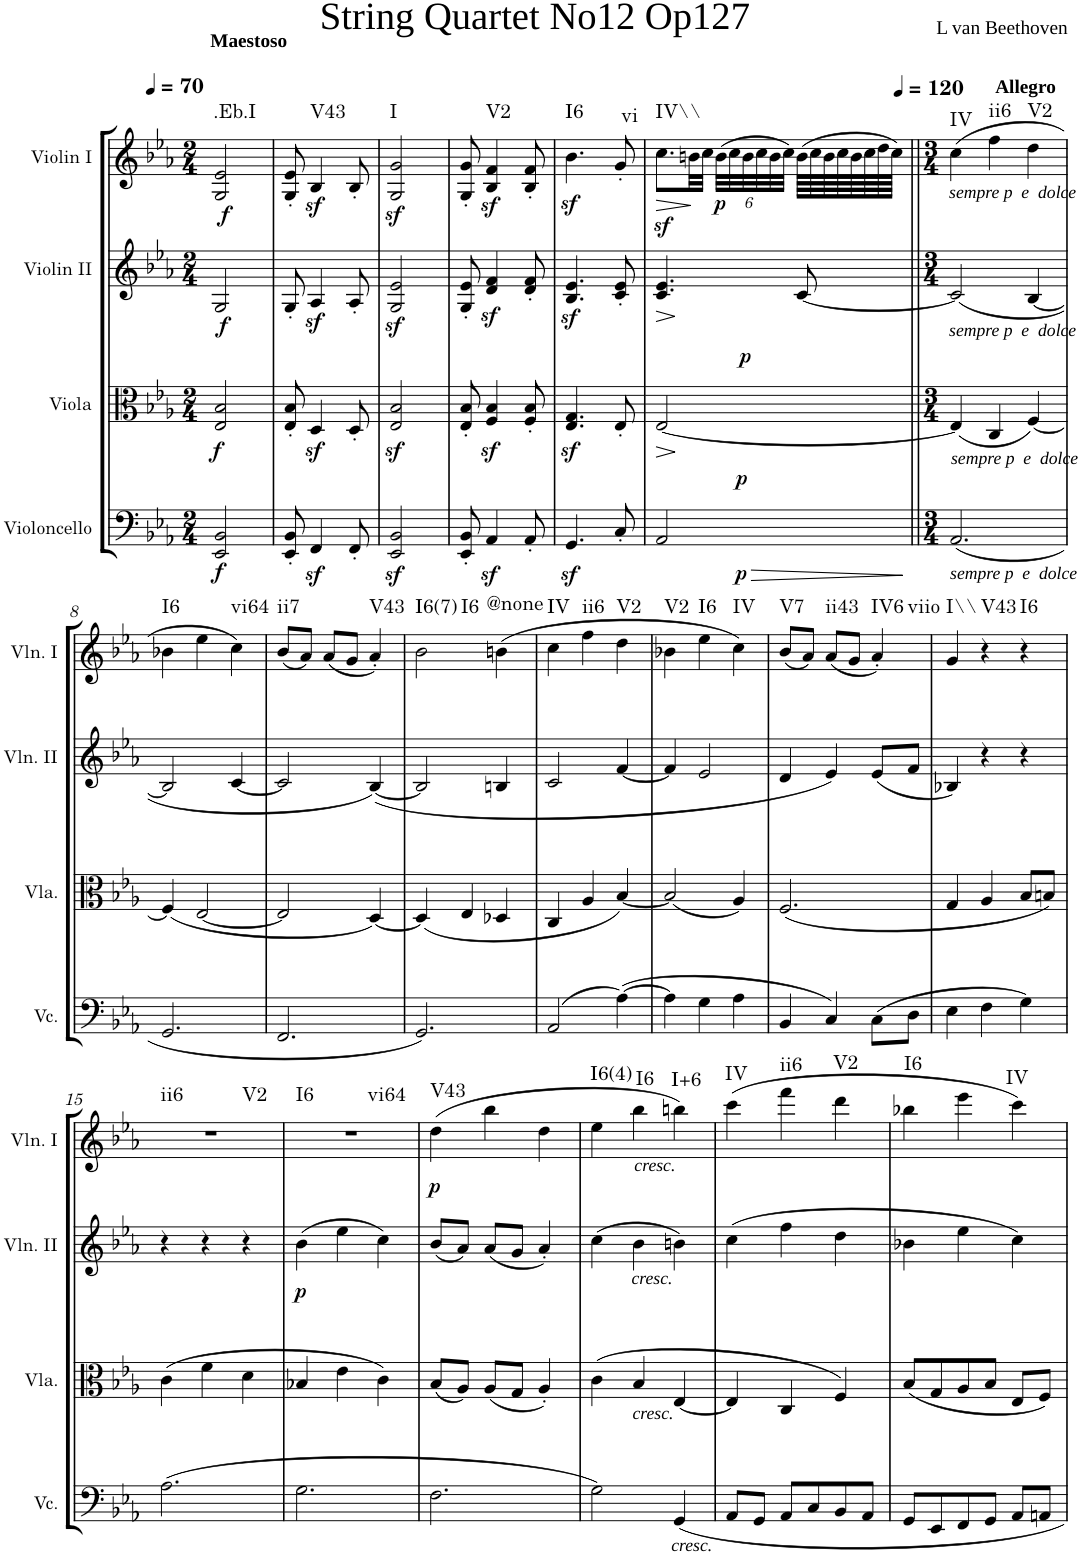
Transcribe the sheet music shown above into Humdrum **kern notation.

**kern	**dynam	**kern	**dynam	**kern	**dynam	**kern	**dynam	**harte
*part4	*part4	*part3	*part3	*part2	*part2	*part1	*part1	*part1
*staff4	*staff4	*staff3	*staff3	*staff2	*staff2	*staff1	*staff1	*
*I"Violoncello	*	*I"Viola	*	*I"Violin II	*	*I"Violin I	*	*
*I'Vc.	*	*I'Vla.	*	*I'Vln. II	*	*I'Vln. I	*	*
*clefF4	*	*clefC3	*	*clefG2	*	*clefG2	*	*
*k[b-e-a-]	*	*k[b-e-a-]	*	*k[b-e-a-]	*	*k[b-e-a-]	*	*
*E-:	*	*E-:	*	*E-:	*	*E-:	*	*
*M2/4	*	*M2/4	*	*M2/4	*	*M2/4	*	*
*MM70	*	*MM70	*	*MM70	*	*MM70	*	*
=1	=1	=1	=1	=1	=1	=1	=1	=1
!	!	!	!	!	!	!LO:TX:a:B:t=Maestoso	!	!
!	!LO:DY:b	!	!LO:DY:b	!	!LO:DY:b	!	!LO:DY:b	!LO:H:kt=.Eb.I
2EE-/ 2BB-/	f	2E-/ 2B-/	f	2G/	f	2G/ 2e-/	f	N
=2	=2	=2	=2	=2	=2	=2	=2	=2
8EE-/' 8BB-/'	.	8E-/' 8B-/'	.	8G'/	.	8G/' 8e-/'	.	.
!	!	!	!	!	!	!	!LO:DY:b	!LO:H:kt=V43
4FFz</	.	4Dz</	.	4A-z</	.	4B-/	sf	N
8FF'/	.	8D'/	.	8A-'/	.	8B-'/	.	.
=3	=3	=3	=3	=3	=3	=3	=3	=3
!	!	!	!	!	!	!	!LO:DY:b	!LO:H:kt=I
2EE-/z< 2BB-/z<	.	2E-/z< 2B-/z<	.	2G/z< 2e-/z<	.	2G/ 2g/	sf	N
=4	=4	=4	=4	=4	=4	=4	=4	=4
8EE-/' 8BB-/'	.	8E-/' 8B-/'	.	8G/' 8e-/'	.	8G/' 8g/'	.	.
!	!	!	!	!	!	!	!LO:DY:b	!LO:H:kt=V2
4AA-z</	.	4F/z< 4B-/z<	.	4d/z< 4f/z<	.	4B-/ 4f/	sf	N
8AA-'/	.	8F/' 8B-/'	.	8d/' 8f/'	.	8B-/' 8f/'	.	.
=5	=5	=5	=5	=5	=5	=5	=5	=5
!	!	!	!	!	!	!	!LO:DY:b	!LO:H:n=1:kt=I6
!	!	!	!	!	!	!	!	!LO:H:n=2:kt=vi
4.GGz</	.	4.E-/z< 4.G/z<	.	4.B-/z< 4.e-/z<	.	4.b-\	sf	N N
8C'/	.	8E-'/	.	8c/' 8e-/'	.	8g'/	.	.
=6	=6	=6	=6	=6	=6	=6	=6	=6
!	!LO:HP:b	!	!LO:HP:b	!	!LO:HP:b	!	!LO:HP:b	!
!	!LO:DY:n=1:b	!	!	!	!	!	!	!
!	!LO:DY:n=2:a	!	!LO:DY:n=1:a	!	!	!	!	!LO:H:kt=IV\\
2AA-/	> p p	[2E-/	> p	4.c/z> 4.e-/z>	>	8.cc\L	>	N
.	.	.	.	.	.	32bn\LL	.	.
.	.	.	.	.	.	32cc\JJJ	.	.
*	*	*	*	*	*	*Xbrackettup	*	*
!	!	!	!	!	!	!	!LO:DY:n=1:b	!
.	.	.	.	.	.	(48b\LLL	] p	.
.	.	.	.	.	.	48cc\	.	.
.	.	.	.	.	.	48b\	.	.
.	.	.	.	.	.	48cc\	.	.
.	.	.	.	.	.	48b\	.	.
.	.	.	.	.	.	48cc\JJJ)	.	.
.	.	.	.	[8c/	]	(64b\LLLL	.	.
.	.	.	.	.	.	64cc\	.	.
.	.	.	.	.	.	64b\	.	.
.	.	.	.	.	.	64cc\	.	.
.	.	.	.	.	.	64b\	.	.
.	.	.	.	.	.	64cc\	.	.
.	.	.	.	.	.	64dd\	.	.
.	.	.	.	.	.	64cc\JJJJ)	.	.
.	]	.	]	.	.	.	.	.
=7||	=7||	=7||	=7||	=7||	=7||	=7||	=7||	=7||
*M3/4	*	*M3/4	*	*M3/4	*	*M3/4	*	*
*	*	*	*	*	*	*MM120	*	*
!	!	!	!	!	!	!LO:TX:b:i:t=sempre p  e  dolce	!	!
!	!	!	!	!	!	!LO:TX:a:B:t=Allegro	!	!
!	!	!	!	!LO:TX:b:i:t=sempre p  e  dolce	!	!	!	!
!	!	!LO:TX:b:i:t=sempre p  e  dolce	!	!	!	!	!	!
!LO:TX:b:i:t=sempre p  e  dolce	!	!	!	!	!	!	!	!LO:H:kt=IV
(<2.AA-/	.	(4E-/]	.	(<2c/]	.	(4cc\	.	N
!	!	!	!	!	!	!	!	!LO:H:kt=ii6
.	.	4C/	.	.	.	4ff\	.	N
!	!	!	!	!	!	!	!	!LO:H:kt=V2
.	.	[4F/)	.	[4B-/	.	4dd\	.	N
!!LO:LB:g=z
=8	=8	=8	=8	=8	=8	=8	=8	=8
!	!	!	!	!	!	!	!	!LO:H:kt=I6
2.GG/	.	(<4F/]	.	2B-/]	.	4b-X\	.	N
.	.	[2E-/	.	.	.	4ee-\	.	.
!	!	!	!	!	!	!	!	!LO:H:kt=vi64
.	.	.	.	[4c/	.	4cc\)	.	N
=9	=9	=9	=9	=9	=9	=9	=9	=9
!	!	!	!	!	!	!	!	!LO:H:kt=ii7
2.FF/	.	2E-/]	.	2c/]	.	(8b-/L	.	N
.	.	.	.	.	.	8a-/J)	.	.
.	.	.	.	.	.	(8a-/L	.	.
.	.	.	.	.	.	8g/J	.	.
!	!	!	!	!	!	!	!	!LO:H:kt=V43
.	.	[4D/)	.	([4B-/)	.	4a-'/)	.	N
=10	=10	=10	=10	=10	=10	=10	=10	=10
!	!	!	!	!	!	!	!	!LO:H:n=1:kt=I6(7)
!	!	!	!	!	!	!	!	!LO:H:n=2:kt=I6
2.GG/)	.	(4D/]	.	2B-/]	.	2b-\	.	N N
.	.	4E-/	.	.	.	.	.	.
!	!	!	!	!	!	!	!	!LO:H:kt=@none
.	.	4D-X/	.	4Bn/	.	(4bn\	.	N
=11	=11	=11	=11	=11	=11	=11	=11	=11
!	!	!	!	!	!	!	!	!LO:H:kt=IV
(2AA-/	.	4C/	.	2c/	.	4cc\	.	N
!	!	!	!	!	!	!	!	!LO:H:kt=ii6
.	.	4A-/	.	.	.	4ff\	.	N
!	!	!	!	!	!	!	!	!LO:H:kt=V2
([4A-\)	.	[4B-/)	.	[4f/	.	4dd\	.	N
=12	=12	=12	=12	=12	=12	=12	=12	=12
!	!	!	!	!	!	!	!	!LO:H:kt=V2
4A-\]	.	(2B-/]	.	4f/]	.	4b-X\	.	N
!	!	!	!	!	!	!	!	!LO:H:kt=I6
4G\	.	.	.	2e-/	.	4ee-\	.	N
!	!	!	!	!	!	!	!	!LO:H:kt=IV
4A-\	.	4A-/)	.	.	.	4cc\)	.	N
=13	=13	=13	=13	=13	=13	=13	=13	=13
!	!	!	!	!	!	!	!	!LO:H:kt=V7
4BB-/	.	(<2.F/	.	4d/	.	(8b-/L	.	N
.	.	.	.	.	.	8a-/J)	.	.
!	!	!	!	!	!	!	!	!LO:H:kt=ii43
4C/)	.	.	.	4e-/)	.	(8a-/L	.	N
.	.	.	.	.	.	8g/J	.	.
!	!	!	!	!	!	!	!	!LO:H:n=1:kt=IV6
!	!	!	!	!	!	!	!	!LO:H:n=2:kt=viio
(8C\L	.	.	.	(8e-/L	.	4a-'/)	.	N N
8D\J	.	.	.	8f/J	.	.	.	.
=14	=14	=14	=14	=14	=14	=14	=14	=14
!	!	!	!	!	!	!	!	!LO:H:kt=I\\
4E-\	.	4G/	.	4B-X/)	.	4g/	.	N
!	!	!	!	!	!	!	!	!LO:H:kt=V43
4F\	.	4A-/	.	4r	.	4r	.	N
!	!	!	!	!	!	!	!	!LO:H:kt=I6
4G\)	.	8B-/L	.	4r	.	4r	.	N
.	.	8Bn/J)	.	.	.	.	.	.
!!LO:LB:g=z
=15	=15	=15	=15	=15	=15	=15	=15	=15
!	!	!	!	!	!	!	!	!LO:H:n=1:kt=ii6
!	!	!	!	!	!	!	!	!LO:H:n=2:kt=V2
(2.A-\	.	(4c\	.	4r	.	2.r	.	N N
.	.	4f\	.	4r	.	.	.	.
.	.	4d\	.	4r	.	.	.	.
=16	=16	=16	=16	=16	=16	=16	=16	=16
!	!	!	!	!	!LO:DY:b	!	!	!LO:H:n=1:kt=I6
!	!	!	!	!	!	!	!	!LO:H:n=2:kt=vi64
2.G\	.	4B-X/	.	(4b-\	p	2.r	.	N N
.	.	4e-\	.	4ee-\	.	.	.	.
.	.	4c\)	.	4cc\)	.	.	.	.
=17	=17	=17	=17	=17	=17	=17	=17	=17
!	!	!	!	!	!	!	!LO:DY:b	!LO:H:kt=V43
2.F\	.	(8B-/L	.	(8b-/L	.	(4dd\	p	N
.	.	8A-/J)	.	8a-/J)	.	.	.	.
.	.	(8A-/L	.	(8a-/L	.	4bb-\	.	.
.	.	8G/J	.	8g/J	.	.	.	.
.	.	4A-'/)	.	4a-'/)	.	4dd\	.	.
=18	=18	=18	=18	=18	=18	=18	=18	=18
!	!	!	!	!	!	!	!	!LO:H:kt=I6(4)
2G\)	.	(4c\	.	(4cc\	.	4ee-\	.	N
!	!	!	!	!	!	!LO:TX:b:i:t=cresc.	!	!
!	!	!	!	!LO:TX:b:i:t=cresc.	!	!	!	!
!	!	!LO:TX:b:i:t=cresc.	!	!	!	!	!	!LO:H:kt=I6
.	.	4B-/	.	4b-\	.	4bb-\	.	N
!LO:TX:b:i:t=cresc.	!	!	!	!	!	!	!	!LO:H:kt=I+6
4GG/	.	[4E-/	.	4bn\)	.	4bbn\)	.	N
=19	=19	=19	=19	=19	=19	=19	=19	=19
!	!	!	!	!	!	!	!	!LO:H:kt=IV
8AA-/L	.	4E-/]	.	(4cc\	.	(4ccc\	.	N
8GG/J	.	.	.	.	.	.	.	.
!	!	!	!	!	!	!	!	!LO:H:kt=ii6
8AA-/L	.	4C/	.	4ff\	.	4fff\	.	N
8C/	.	.	.	.	.	.	.	.
!	!	!	!	!	!	!	!	!LO:H:kt=V2
8BB-/	.	4F/)	.	4dd\	.	4ddd\	.	N
8AA-/J	.	.	.	.	.	.	.	.
=20	=20	=20	=20	=20	=20	=20	=20	=20
!	!	!	!	!	!	!	!	!LO:H:kt=I6
8GG/L	.	(8B-/L	.	4b-X\	.	4bb-X\	.	N
8EE-/	.	8G/	.	.	.	.	.	.
8FF/	.	8A-/	.	4ee-\	.	4eee-\	.	.
8GG/J	.	8B-/J	.	.	.	.	.	.
!	!	!	!	!	!	!	!	!LO:H:kt=IV
8AA-/L	.	8E-/L	.	4cc\)	.	4ccc\)	.	N
8AAn/J	.	8F/J)	.	.	.	.	.	.
=	=	=	=	=	=	=	=	=
*-	*-	*-	*-	*-	*-	*-	*-	*-
